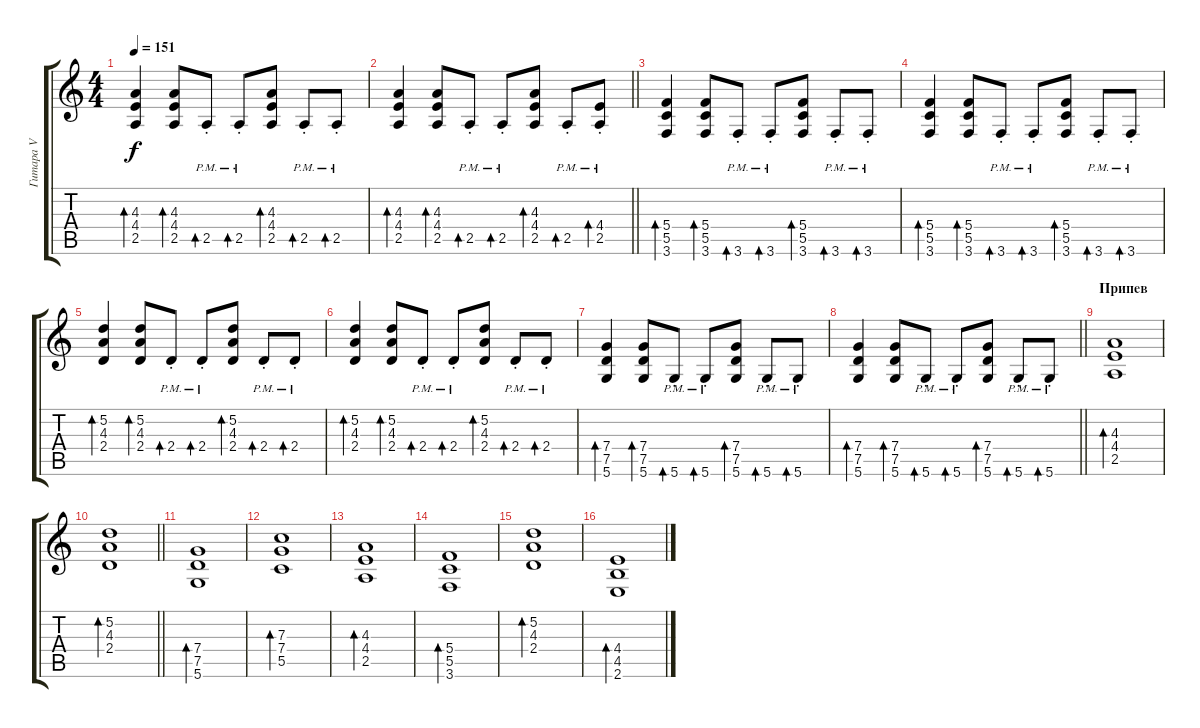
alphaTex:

\track ("Гитара V" "Гитара V") {instrument distortionguitar}
\staff {score tabs}
\tuning (D4 A3 F3 C3 G2 D2) {hide}
\ts (4 4)
\tempo 151
\clef g2
\ks c
(4.3 4.4 2.5).4{bd 60 dy f} (4.3 4.4 2.5).8{bd 60} 2.5{pm st}.8{bd 60} 2.5{pm st}.8{bd 60} (4.3 4.4 2.5).8{bd 60} 2.5{pm st}.8{bd 60} 2.5{pm st}.8{bd 60} |
\barLineRight lightlight
(4.3 4.4 2.5).4{bd 60} (4.3 4.4 2.5).8{bd 60} 2.5{pm st}.8{bd 60} 2.5{pm st}.8{bd 60} (4.3 4.4 2.5).8{bd 60} 2.5{pm st}.8{bd 60} (4.4{pm st} 2.5{pm st}).8{bd 60} |
(5.4 5.5 3.6).4{bd 60} (5.4 5.5 3.6).8{bd 60} 3.6{pm st}.8{bd 60} 3.6{pm st}.8{bd 60} (5.4 5.5 3.6).8{bd 60} 3.6{pm st}.8{bd 60} 3.6{pm st}.8{bd 60} |
(5.4 5.5 3.6).4{bd 60} (5.4 5.5 3.6).8{bd 60} 3.6{pm st}.8{bd 60} 3.6{pm st}.8{bd 60} (5.4 5.5 3.6).8{bd 60} 3.6{pm st}.8{bd 60} 3.6{pm st}.8{bd 60} |
(5.2 4.3 2.4).4{bd 60} (5.2 4.3 2.4).8{bd 60} 2.4{pm st}.8{bd 60} 2.4{pm st}.8{bd 60} (5.2 4.3 2.4).8{bd 60} 2.4{pm st}.8{bd 60} 2.4{pm st}.8{bd 60} |
(5.2 4.3 2.4).4{bd 60} (5.2 4.3 2.4).8{bd 60} 2.4{pm st}.8{bd 60} 2.4{pm st}.8{bd 60} (5.2 4.3 2.4).8{bd 60} 2.4{pm st}.8{bd 60} 2.4{pm st}.8{bd 60} |
(7.4 7.5 5.6).4{bd 60} (7.4 7.5 5.6).8{bd 60} 5.6{pm st}.8{bd 60} 5.6{pm st}.8{bd 60} (7.4 7.5 5.6).8{bd 60} 5.6{pm st}.8{bd 60} 5.6{pm st}.8{bd 60} |
\barLineRight lightlight
(7.4 7.5 5.6).4{bd 60} (7.4 7.5 5.6).8{bd 60} 5.6{pm st}.8{bd 60} 5.6{pm st}.8{bd 60} (7.4 7.5 5.6).8{bd 60} 5.6{pm st}.8{bd 60} 5.6{pm st}.8{bd 60} |
\section ("" "Припев")
(4.3 4.4 2.5).1{bd 60} |
\barLineRight lightlight
(5.2 4.3 2.4).1{bd 60} |
(7.4 7.5 5.6).1{bd 60} |
(7.3 7.4 5.5).1{bd 60} |
(4.3 4.4 2.5).1{bd 60} |
(5.4 5.5 3.6).1{bd 60} |
(5.2 4.3 2.4).1{bd 60} |
(4.4 4.5 2.6).1{bd 60}
